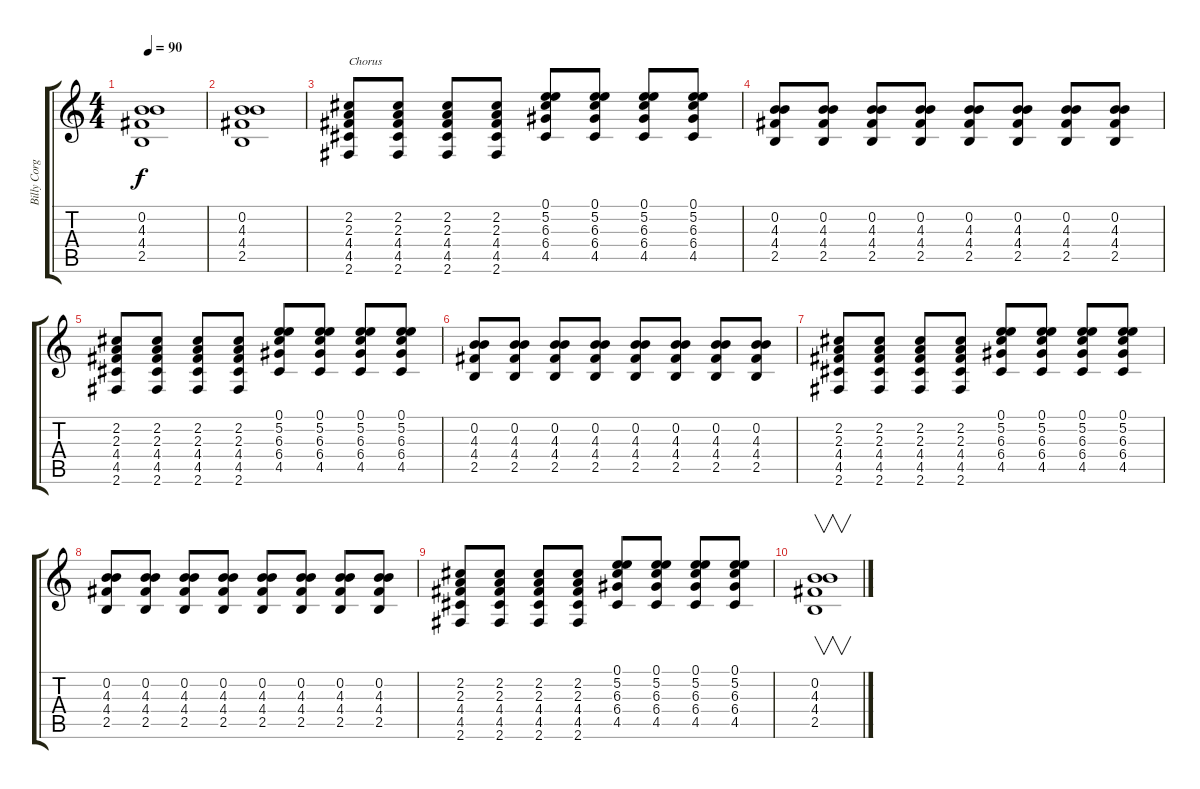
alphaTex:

\track ("Billy Corgan" "Billy Corg") {instrument acousticguitarnylon}
\staff {score tabs}
\tuning (E4 B3 G3 D3 A2 E2) {hide}
\ts (4 4)
\tempo 90
\clef g2
\ks c
(0.2 4.3 4.4 2.5).1{dy f} |
(0.2 4.3 4.4 2.5).1 |
(2.2 2.3 4.4 4.5 2.6).8{txt "Chorus"} (2.2 2.3 4.4 4.5 2.6).8 (2.2 2.3 4.4 4.5 2.6).8 (2.2 2.3 4.4 4.5 2.6).8 (0.1 5.2 6.3 6.4 4.5).8 (0.1 5.2 6.3 6.4 4.5).8 (0.1 5.2 6.3 6.4 4.5).8 (0.1 5.2 6.3 6.4 4.5).8 |
(0.2 4.3 4.4 2.5).8 (0.2 4.3 4.4 2.5).8 (0.2 4.3 4.4 2.5).8 (0.2 4.3 4.4 2.5).8 (0.2 4.3 4.4 2.5).8 (0.2 4.3 4.4 2.5).8 (0.2 4.3 4.4 2.5).8 (0.2 4.3 4.4 2.5).8 |
(2.2 2.3 4.4 4.5 2.6).8 (2.2 2.3 4.4 4.5 2.6).8 (2.2 2.3 4.4 4.5 2.6).8 (2.2 2.3 4.4 4.5 2.6).8 (0.1 5.2 6.3 6.4 4.5).8 (0.1 5.2 6.3 6.4 4.5).8 (0.1 5.2 6.3 6.4 4.5).8 (0.1 5.2 6.3 6.4 4.5).8 |
(0.2 4.3 4.4 2.5).8 (0.2 4.3 4.4 2.5).8 (0.2 4.3 4.4 2.5).8 (0.2 4.3 4.4 2.5).8 (0.2 4.3 4.4 2.5).8 (0.2 4.3 4.4 2.5).8 (0.2 4.3 4.4 2.5).8 (0.2 4.3 4.4 2.5).8 |
(2.2 2.3 4.4 4.5 2.6).8 (2.2 2.3 4.4 4.5 2.6).8 (2.2 2.3 4.4 4.5 2.6).8 (2.2 2.3 4.4 4.5 2.6).8 (0.1 5.2 6.3 6.4 4.5).8 (0.1 5.2 6.3 6.4 4.5).8 (0.1 5.2 6.3 6.4 4.5).8 (0.1 5.2 6.3 6.4 4.5).8 |
(0.2 4.3 4.4 2.5).8 (0.2 4.3 4.4 2.5).8 (0.2 4.3 4.4 2.5).8 (0.2 4.3 4.4 2.5).8 (0.2 4.3 4.4 2.5).8 (0.2 4.3 4.4 2.5).8 (0.2 4.3 4.4 2.5).8 (0.2 4.3 4.4 2.5).8 |
(2.2 2.3 4.4 4.5 2.6).8 (2.2 2.3 4.4 4.5 2.6).8 (2.2 2.3 4.4 4.5 2.6).8 (2.2 2.3 4.4 4.5 2.6).8 (0.1 5.2 6.3 6.4 4.5).8 (0.1 5.2 6.3 6.4 4.5).8 (0.1 5.2 6.3 6.4 4.5).8 (0.1 5.2 6.3 6.4 4.5).8 |
(0.2 4.3 4.4 2.5).1{v}
